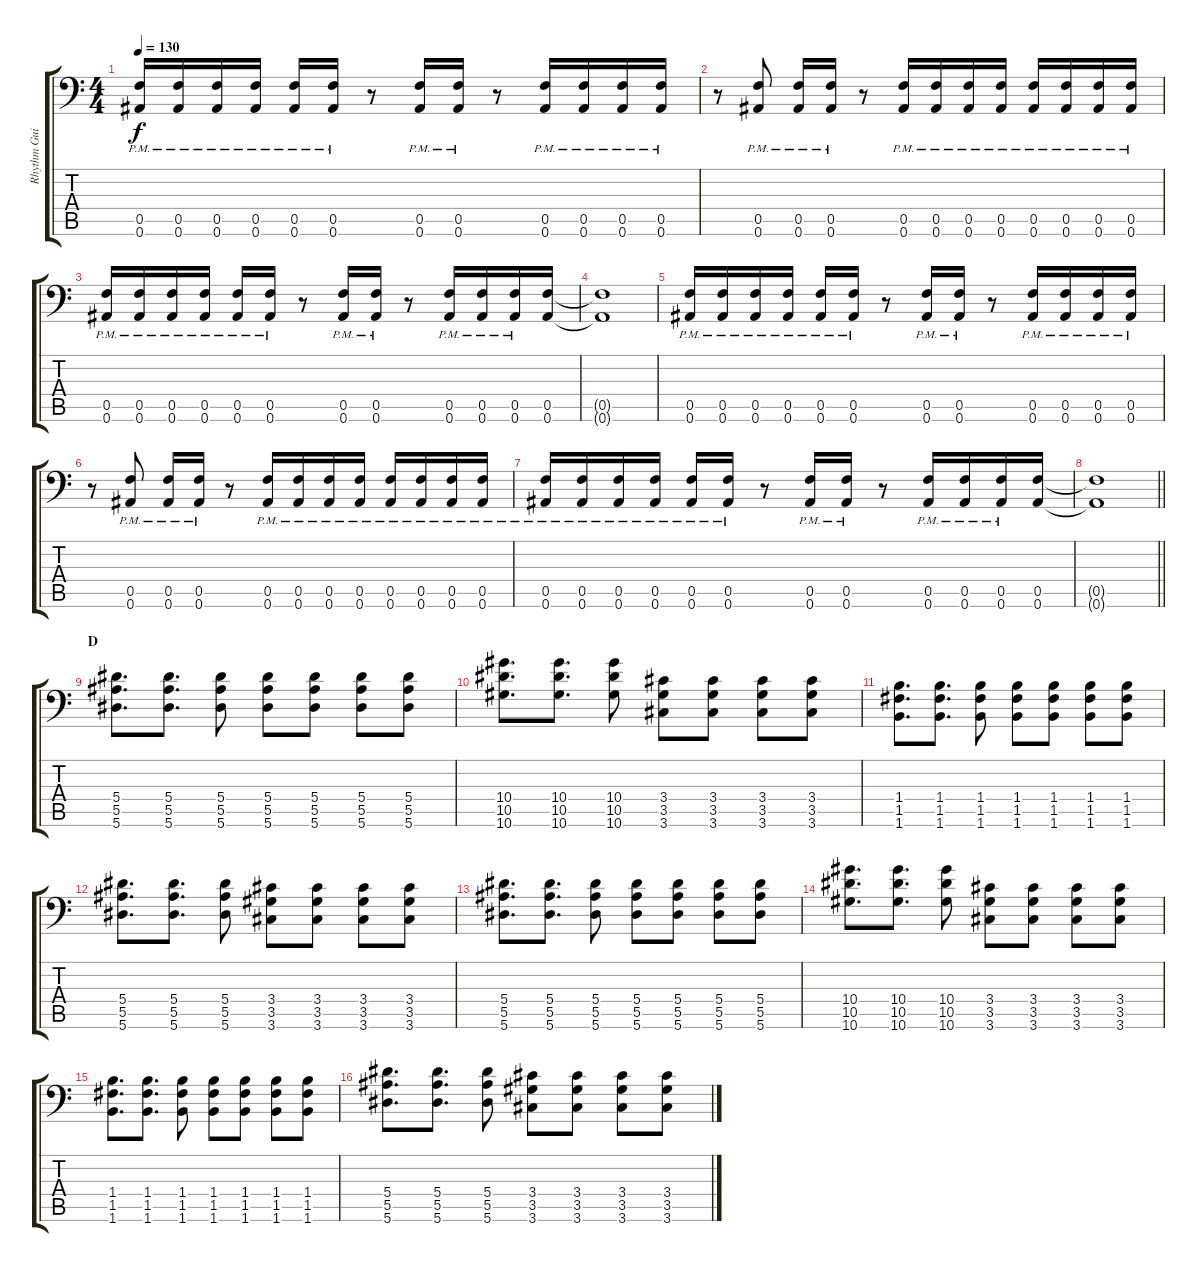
\track ("Rhythm Guitar: Chris Di Carlo" "Rhythm Gui") {instrument distortionguitar}
\staff {score tabs}
\tuning (C4 G3 Eb3 Bb2 F2 Bb1) {hide}
\ts (4 4)
\tempo 130
\clef f4
\ks c
(0.5{pm} 0.6{pm}).16{dy f} (0.5{pm} 0.6{pm}).16 (0.5{pm} 0.6{pm}).16 (0.5{pm} 0.6{pm}).16 (0.5{pm} 0.6{pm}).16 (0.5{pm} 0.6{pm}).16 r.8 (0.5{pm} 0.6{pm}).16 (0.5{pm} 0.6{pm}).16 r.8 (0.5{pm} 0.6{pm}).16 (0.5{pm} 0.6{pm}).16 (0.5{pm} 0.6{pm}).16 (0.5{pm} 0.6{pm}).16 |
r.8 (0.5{pm} 0.6{pm}).8 (0.5{pm} 0.6{pm}).16 (0.5{pm} 0.6{pm}).16 r.8 (0.5{pm} 0.6{pm}).16 (0.5{pm} 0.6{pm}).16 (0.5{pm} 0.6{pm}).16 (0.5{pm} 0.6{pm}).16 (0.5{pm} 0.6{pm}).16 (0.5{pm} 0.6{pm}).16 (0.5{pm} 0.6{pm}).16 (0.5{pm} 0.6{pm}).16 |
(0.5{pm} 0.6{pm}).16 (0.5{pm} 0.6{pm}).16 (0.5{pm} 0.6{pm}).16 (0.5{pm} 0.6{pm}).16 (0.5{pm} 0.6{pm}).16 (0.5{pm} 0.6{pm}).16 r.8 (0.5{pm} 0.6{pm}).16 (0.5{pm} 0.6{pm}).16 r.8 (0.5{pm} 0.6{pm}).16 (0.5{pm} 0.6{pm}).16 (0.5{pm} 0.6{pm}).16 (0.5 0.6).16 |
(0.5{t} 0.6{t}).1 |
(0.5{pm} 0.6{pm}).16 (0.5{pm} 0.6{pm}).16 (0.5{pm} 0.6{pm}).16 (0.5{pm} 0.6{pm}).16 (0.5{pm} 0.6{pm}).16 (0.5{pm} 0.6{pm}).16 r.8 (0.5{pm} 0.6{pm}).16 (0.5{pm} 0.6{pm}).16 r.8 (0.5{pm} 0.6{pm}).16 (0.5{pm} 0.6{pm}).16 (0.5{pm} 0.6{pm}).16 (0.5{pm} 0.6{pm}).16 |
r.8 (0.5{pm} 0.6{pm}).8 (0.5{pm} 0.6{pm}).16 (0.5{pm} 0.6{pm}).16 r.8 (0.5{pm} 0.6{pm}).16 (0.5{pm} 0.6{pm}).16 (0.5{pm} 0.6{pm}).16 (0.5{pm} 0.6{pm}).16 (0.5{pm} 0.6{pm}).16 (0.5{pm} 0.6{pm}).16 (0.5{pm} 0.6{pm}).16 (0.5{pm} 0.6{pm}).16 |
(0.5{pm} 0.6{pm}).16 (0.5{pm} 0.6{pm}).16 (0.5{pm} 0.6{pm}).16 (0.5{pm} 0.6{pm}).16 (0.5{pm} 0.6{pm}).16 (0.5{pm} 0.6{pm}).16 r.8 (0.5{pm} 0.6{pm}).16 (0.5{pm} 0.6{pm}).16 r.8 (0.5{pm} 0.6{pm}).16 (0.5{pm} 0.6{pm}).16 (0.5{pm} 0.6{pm}).16 (0.5 0.6).16 |
\barLineRight lightlight
(0.5{t} 0.6{t}).1 |
\section ("" "D")
(5.4 5.5 5.6).8{d} (5.4 5.5 5.6).8{d} (5.4 5.5 5.6).8 (5.4 5.5 5.6).8 (5.4 5.5 5.6).8 (5.4 5.5 5.6).8 (5.4 5.5 5.6).8 |
(10.4 10.5 10.6).8{d} (10.4 10.5 10.6).8{d} (10.4 10.5 10.6).8 (3.4 3.5 3.6).8 (3.4 3.5 3.6).8 (3.4 3.5 3.6).8 (3.4 3.5 3.6).8 |
(1.4 1.5 1.6).8{d} (1.4 1.5 1.6).8{d} (1.4 1.5 1.6).8 (1.4 1.5 1.6).8 (1.4 1.5 1.6).8 (1.4 1.5 1.6).8 (1.4 1.5 1.6).8 |
(5.4 5.5 5.6).8{d} (5.4 5.5 5.6).8{d} (5.4 5.5 5.6).8 (3.4 3.5 3.6).8 (3.4 3.5 3.6).8 (3.4 3.5 3.6).8 (3.4 3.5 3.6).8 |
(5.4 5.5 5.6).8{d} (5.4 5.5 5.6).8{d} (5.4 5.5 5.6).8 (5.4 5.5 5.6).8 (5.4 5.5 5.6).8 (5.4 5.5 5.6).8 (5.4 5.5 5.6).8 |
(10.4 10.5 10.6).8{d} (10.4 10.5 10.6).8{d} (10.4 10.5 10.6).8 (3.4 3.5 3.6).8 (3.4 3.5 3.6).8 (3.4 3.5 3.6).8 (3.4 3.5 3.6).8 |
(1.4 1.5 1.6).8{d} (1.4 1.5 1.6).8{d} (1.4 1.5 1.6).8 (1.4 1.5 1.6).8 (1.4 1.5 1.6).8 (1.4 1.5 1.6).8 (1.4 1.5 1.6).8 |
(5.4 5.5 5.6).8{d} (5.4 5.5 5.6).8{d} (5.4 5.5 5.6).8 (3.4 3.5 3.6).8 (3.4 3.5 3.6).8 (3.4 3.5 3.6).8 (3.4 3.5 3.6).8
